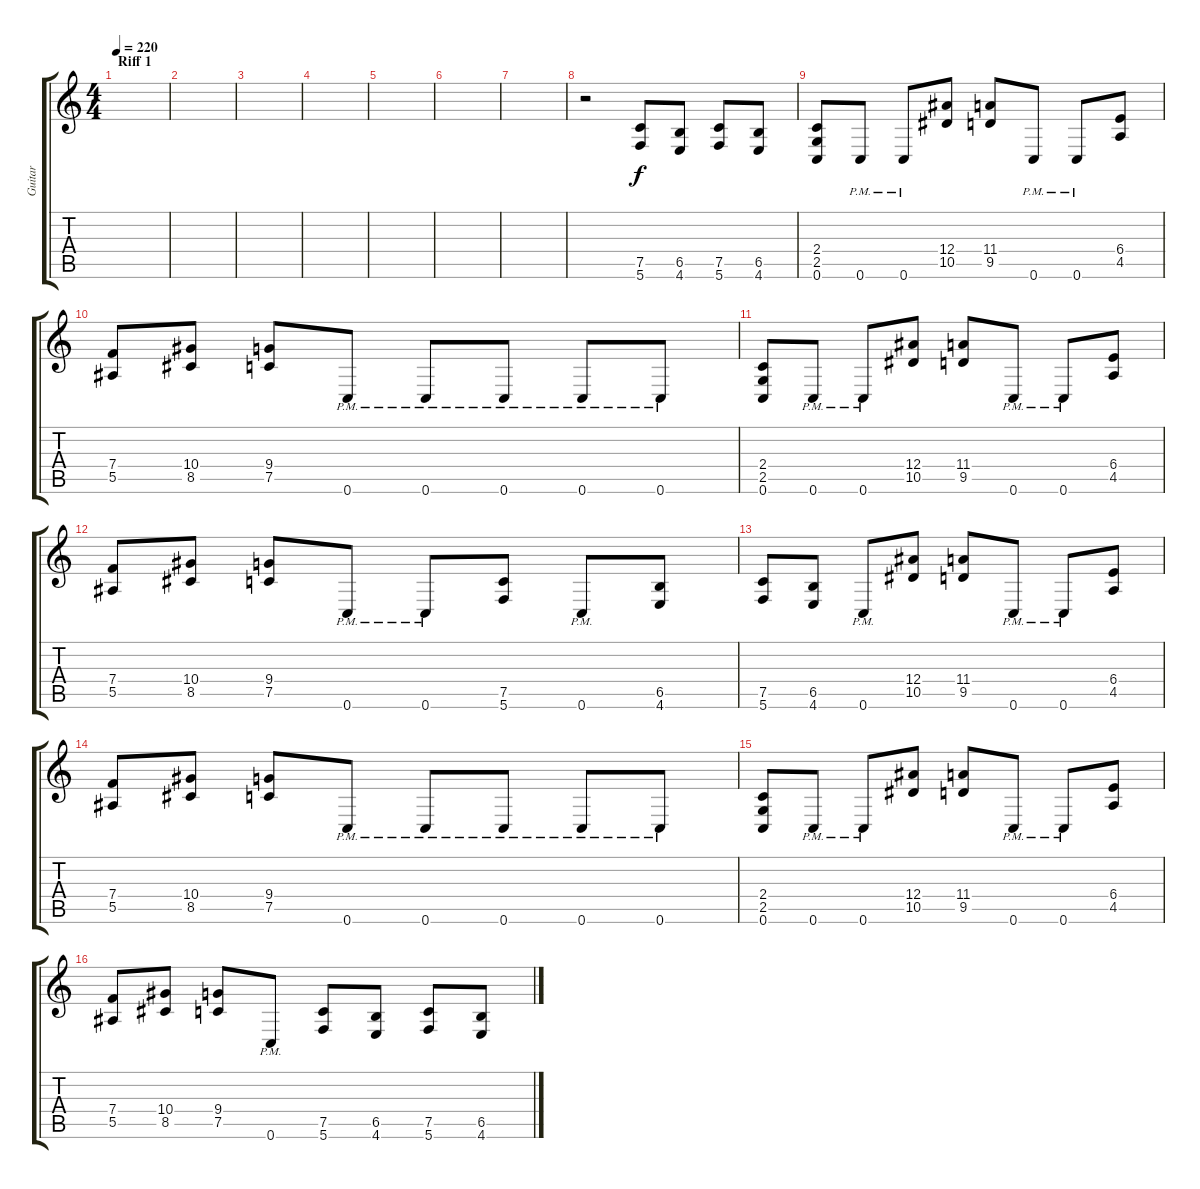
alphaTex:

\track ("Guitar" "Guitar") {instrument distortionguitar}
\staff {score tabs}
\tuning (C4 G3 Eb3 Bb2 F2 C2) {hide}
\ts (4 4)
\section ("" "Riff 1")
\tempo 220
\clef g2
\ks c
|
|
|
|
|
|
|
r.2 (7.5 5.6).8 (6.5 4.6).8 (7.5 5.6).8 (6.5 4.6).8 |
(2.4 2.5 0.6).8 0.6{pm}.8 0.6{pm}.8 (12.4 10.5).8 (11.4 9.5).8 0.6{pm}.8 0.6{pm}.8 (6.4 4.5).8 |
(7.4 5.5).8 (10.4 8.5).8 (9.4 7.5).8 0.6{pm}.8 0.6{pm}.8 0.6{pm}.8 0.6{pm}.8 0.6{pm}.8 |
(2.4 2.5 0.6).8 0.6{pm}.8 0.6{pm}.8 (12.4 10.5).8 (11.4 9.5).8 0.6{pm}.8 0.6{pm}.8 (6.4 4.5).8 |
(7.4 5.5).8 (10.4 8.5).8 (9.4 7.5).8 0.6{pm}.8 0.6{pm}.8 (7.5 5.6).8 0.6{pm}.8 (6.5 4.6).8 |
(7.5 5.6).8 (6.5 4.6).8 0.6{pm}.8 (12.4 10.5).8 (11.4 9.5).8 0.6{pm}.8 0.6{pm}.8 (6.4 4.5).8 |
(7.4 5.5).8 (10.4 8.5).8 (9.4 7.5).8 0.6{pm}.8 0.6{pm}.8 0.6{pm}.8 0.6{pm}.8 0.6{pm}.8 |
(2.4 2.5 0.6).8 0.6{pm}.8 0.6{pm}.8 (12.4 10.5).8 (11.4 9.5).8 0.6{pm}.8 0.6{pm}.8 (6.4 4.5).8 |
(7.4 5.5).8 (10.4 8.5).8 (9.4 7.5).8 0.6{pm}.8 (7.5 5.6).8 (6.5 4.6).8 (7.5 5.6).8 (6.5 4.6).8
